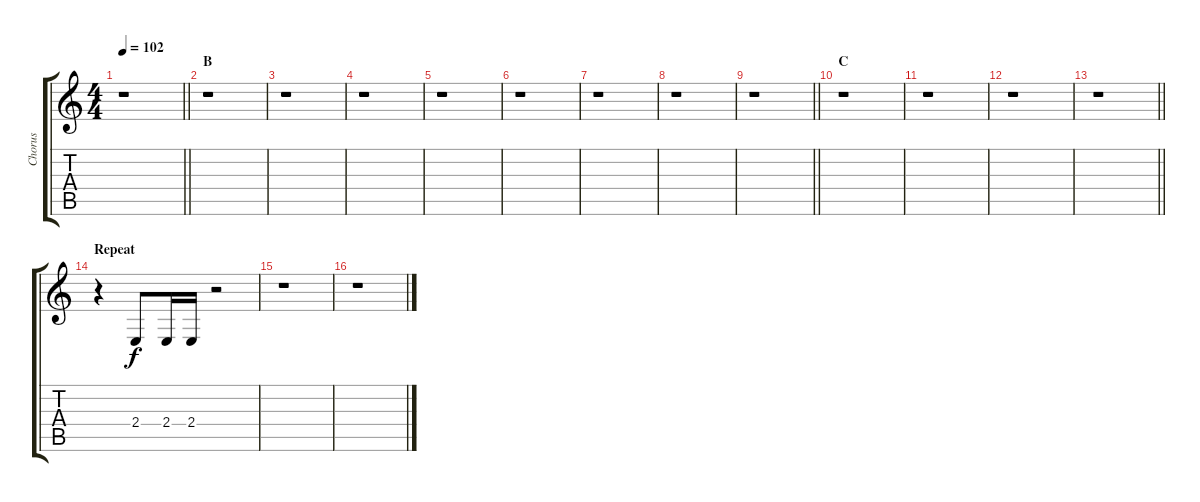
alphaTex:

\track ("Chorus" "Chorus") {instrument altosax}
\staff {score tabs}
\tuning (E4 B3 G3 D3 A2 E2) {hide}
\ts (4 4)
\tempo 102
\clef g2
\barLineRight lightlight
\ks c
r.1{dy f} |
\section ("" "B")
r.1 |
r.1 |
r.1 |
r.1 |
r.1 |
r.1 |
r.1 |
\barLineRight lightlight
r.1 |
\section ("" "C")
r.1 |
r.1 |
r.1 |
\barLineRight lightlight
r.1 |
\section ("" "Repeat")
r.4 2.4.8 2.4.16 2.4.16 r.2 |
r.1 |
r.1
